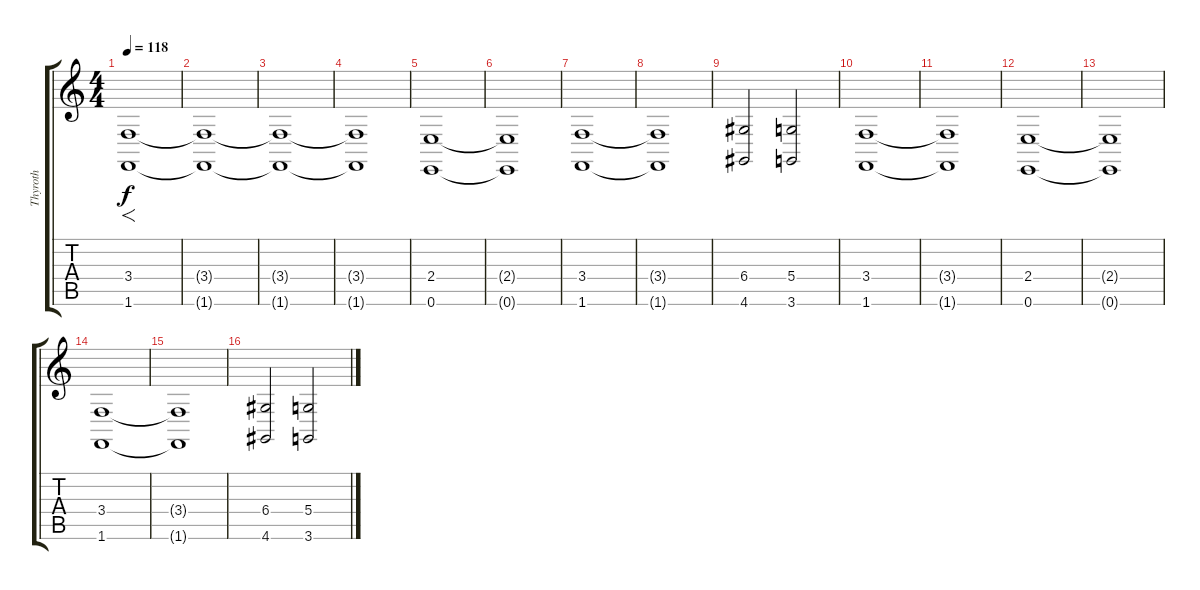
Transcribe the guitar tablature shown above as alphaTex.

\track ("Thyroth" "Thyroth") {instrument stringensemble1}
\staff {score tabs}
\tuning (E4 B3 G3 D3 A2 E2) {hide}
\ts (4 4)
\tempo 118
\clef g2
\ks c
(3.4 1.6).1{f dy f instrument stringensemble1} |
(3.4{t} 1.6{t}).1 |
(3.4{t} 1.6{t}).1 |
(3.4{t} 1.6{t}).1 |
(2.4 0.6).1 |
(2.4{t} 0.6{t}).1 |
(3.4 1.6).1 |
(3.4{t} 1.6{t}).1 |
(6.4 4.6).2 (5.4 3.6).2 |
(3.4 1.6).1 |
(3.4{t} 1.6{t}).1 |
(2.4 0.6).1 |
(2.4{t} 0.6{t}).1 |
(3.4 1.6).1 |
(3.4{t} 1.6{t}).1 |
(6.4 4.6).2 (5.4 3.6).2
